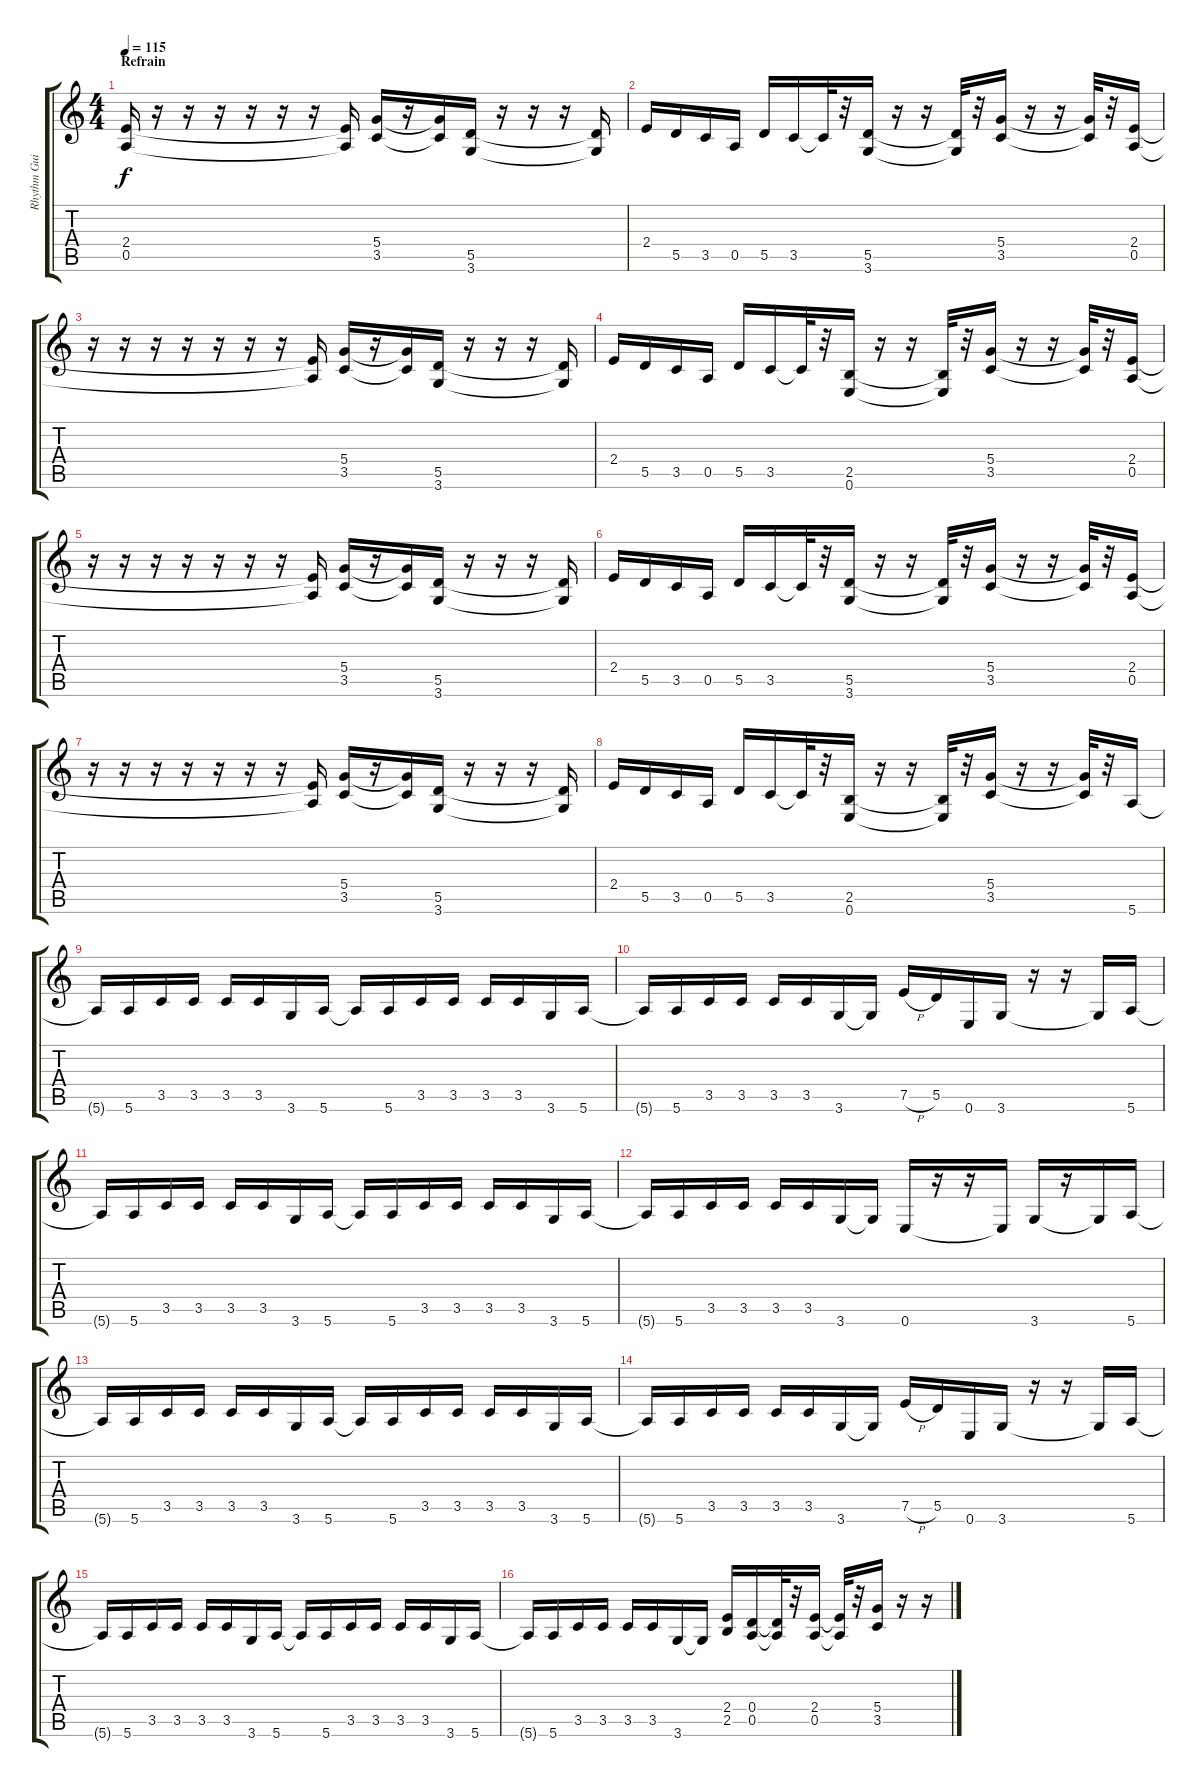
\track ("Rhythm Guitar" "Rhythm Gui") {instrument distortionguitar}
\staff {score tabs}
\tuning (E4 B3 G3 D3 A2 E2) {hide}
\ts (4 4)
\section ("" "Refrain")
\tempo 115
\clef g2
\ks c
(2.4 0.5).16{dy f} r.16 r.16 r.16 r.16 r.16 r.16 (2.4{t} 0.5{t}).16 (5.4 3.5).16 r.16 (5.4{t} 3.5{t}).16 (5.5 3.6).16 r.16 r.16 r.16 (5.5{t} 3.6{t}).16 |
2.4.16 5.5.16 3.5.16 0.5.16 5.5.16 3.5.16 3.5{t}.32 r.32 (5.5 3.6).16 r.16 r.16 (5.5{t} 3.6{t}).32 r.32 (5.4 3.5).16 r.16 r.16 (5.4{t} 3.5{t}).32 r.32 (2.4 0.5).16 |
r.16 r.16 r.16 r.16 r.16 r.16 r.16 (2.4{t} 0.5{t}).16 (5.4 3.5).16 r.16 (5.4{t} 3.5{t}).16 (5.5 3.6).16 r.16 r.16 r.16 (5.5{t} 3.6{t}).16 |
2.4.16 5.5.16 3.5.16 0.5.16 5.5.16 3.5.16 3.5{t}.32 r.32 (2.5 0.6).16 r.16 r.16 (2.5{t} 0.6{t}).32 r.32 (5.4 3.5).16 r.16 r.16 (5.4{t} 3.5{t}).32 r.32 (2.4 0.5).16 |
r.16 r.16 r.16 r.16 r.16 r.16 r.16 (2.4{t} 0.5{t}).16 (5.4 3.5).16 r.16 (5.4{t} 3.5{t}).16 (5.5 3.6).16 r.16 r.16 r.16 (5.5{t} 3.6{t}).16 |
2.4.16 5.5.16 3.5.16 0.5.16 5.5.16 3.5.16 3.5{t}.32 r.32 (5.5 3.6).16 r.16 r.16 (5.5{t} 3.6{t}).32 r.32 (5.4 3.5).16 r.16 r.16 (5.4{t} 3.5{t}).32 r.32 (2.4 0.5).16 |
r.16 r.16 r.16 r.16 r.16 r.16 r.16 (2.4{t} 0.5{t}).16 (5.4 3.5).16 r.16 (5.4{t} 3.5{t}).16 (5.5 3.6).16 r.16 r.16 r.16 (5.5{t} 3.6{t}).16 |
2.4.16 5.5.16 3.5.16 0.5.16 5.5.16 3.5.16 3.5{t}.32 r.32 (2.5 0.6).16 r.16 r.16 (2.5{t} 0.6{t}).32 r.32 (5.4 3.5).16 r.16 r.16 (5.4{t} 3.5{t}).32 r.32 5.6.16 |
5.6{t}.16 5.6.16 3.5.16 3.5.16 3.5.16 3.5.16 3.6.16 5.6.16 5.6{t}.16 5.6.16 3.5.16 3.5.16 3.5.16 3.5.16 3.6.16 5.6.16 |
5.6{t}.16 5.6.16 3.5.16 3.5.16 3.5.16 3.5.16 3.6.16 3.6{t}.16 7.5{h}.16 5.5.16 0.6.16 3.6.16 r.16 r.16 3.6{t}.16 5.6.16 |
5.6{t}.16 5.6.16 3.5.16 3.5.16 3.5.16 3.5.16 3.6.16 5.6.16 5.6{t}.16 5.6.16 3.5.16 3.5.16 3.5.16 3.5.16 3.6.16 5.6.16 |
5.6{t}.16 5.6.16 3.5.16 3.5.16 3.5.16 3.5.16 3.6.16 3.6{t}.16 0.6.16 r.16 r.16 0.6{t}.16 3.6.16 r.16 3.6{t}.16 5.6.16 |
5.6{t}.16 5.6.16 3.5.16 3.5.16 3.5.16 3.5.16 3.6.16 5.6.16 5.6{t}.16 5.6.16 3.5.16 3.5.16 3.5.16 3.5.16 3.6.16 5.6.16 |
5.6{t}.16 5.6.16 3.5.16 3.5.16 3.5.16 3.5.16 3.6.16 3.6{t}.16 7.5{h}.16 5.5.16 0.6.16 3.6.16 r.16 r.16 3.6{t}.16 5.6.16 |
5.6{t}.16 5.6.16 3.5.16 3.5.16 3.5.16 3.5.16 3.6.16 5.6.16 5.6{t}.16 5.6.16 3.5.16 3.5.16 3.5.16 3.5.16 3.6.16 5.6.16 |
5.6{t}.16 5.6.16 3.5.16 3.5.16 3.5.16 3.5.16 3.6.16 3.6{t}.16 (2.4 2.5).16 (0.4 0.5).16 (0.4{t} 0.5{t}).32 r.32 (2.4 0.5).16 (2.4{t} 0.5{t}).32 r.32 (5.4 3.5).16 r.16 r.16
